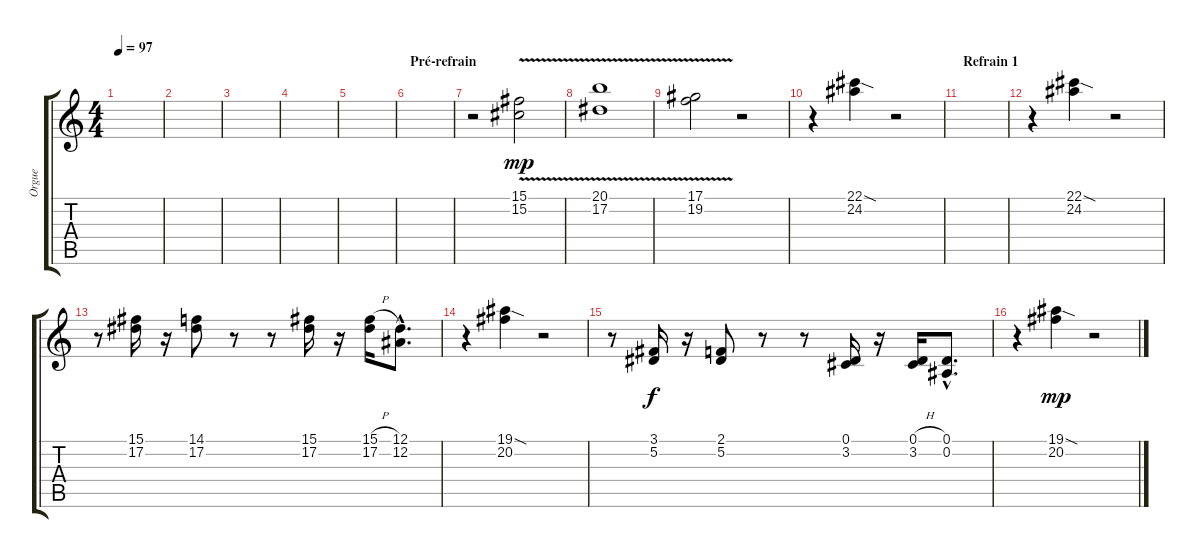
\track ("Orgue" "Orgue") {instrument rockorgan}
\staff {score tabs}
\tuning (Eb4 Bb3 Gb3 Db3 Ab2 Eb2) {hide}
\ts (4 4)
\tempo 97
\clef g2
\ks c
|
|
|
|
|
\section ("" "Pré-refrain")
|
r.2 (15.1{v} 15.2).2{dy mp} |
(20.1{v} 17.2).1 |
(17.1{v} 19.2{v}).2 r.2 |
r.4 (22.1{sod} 24.2).4 r.2 |
\section ("" "Refrain 1")
|
r.4 (22.1{sod} 24.2).4 r.2 |
r.8 (15.1 17.2).16 r.16 (14.1 17.2).8 r.8 r.8 (15.1 17.2).16 r.16 (15.1{h} 17.2).16 (12.1{hac} 12.2{hac}).8{d} |
r.4 (19.1{sod} 20.2).4 r.2 |
r.8 (3.1 5.2).16{dy f} r.16 (2.1 5.2).8 r.8 r.8 (0.1 3.2).16 r.16 (0.1{h} 3.2).16 (0.1{hac} 0.2{hac}).8{d} |
r.4 (19.1{sod} 20.2).4{dy mp} r.2
